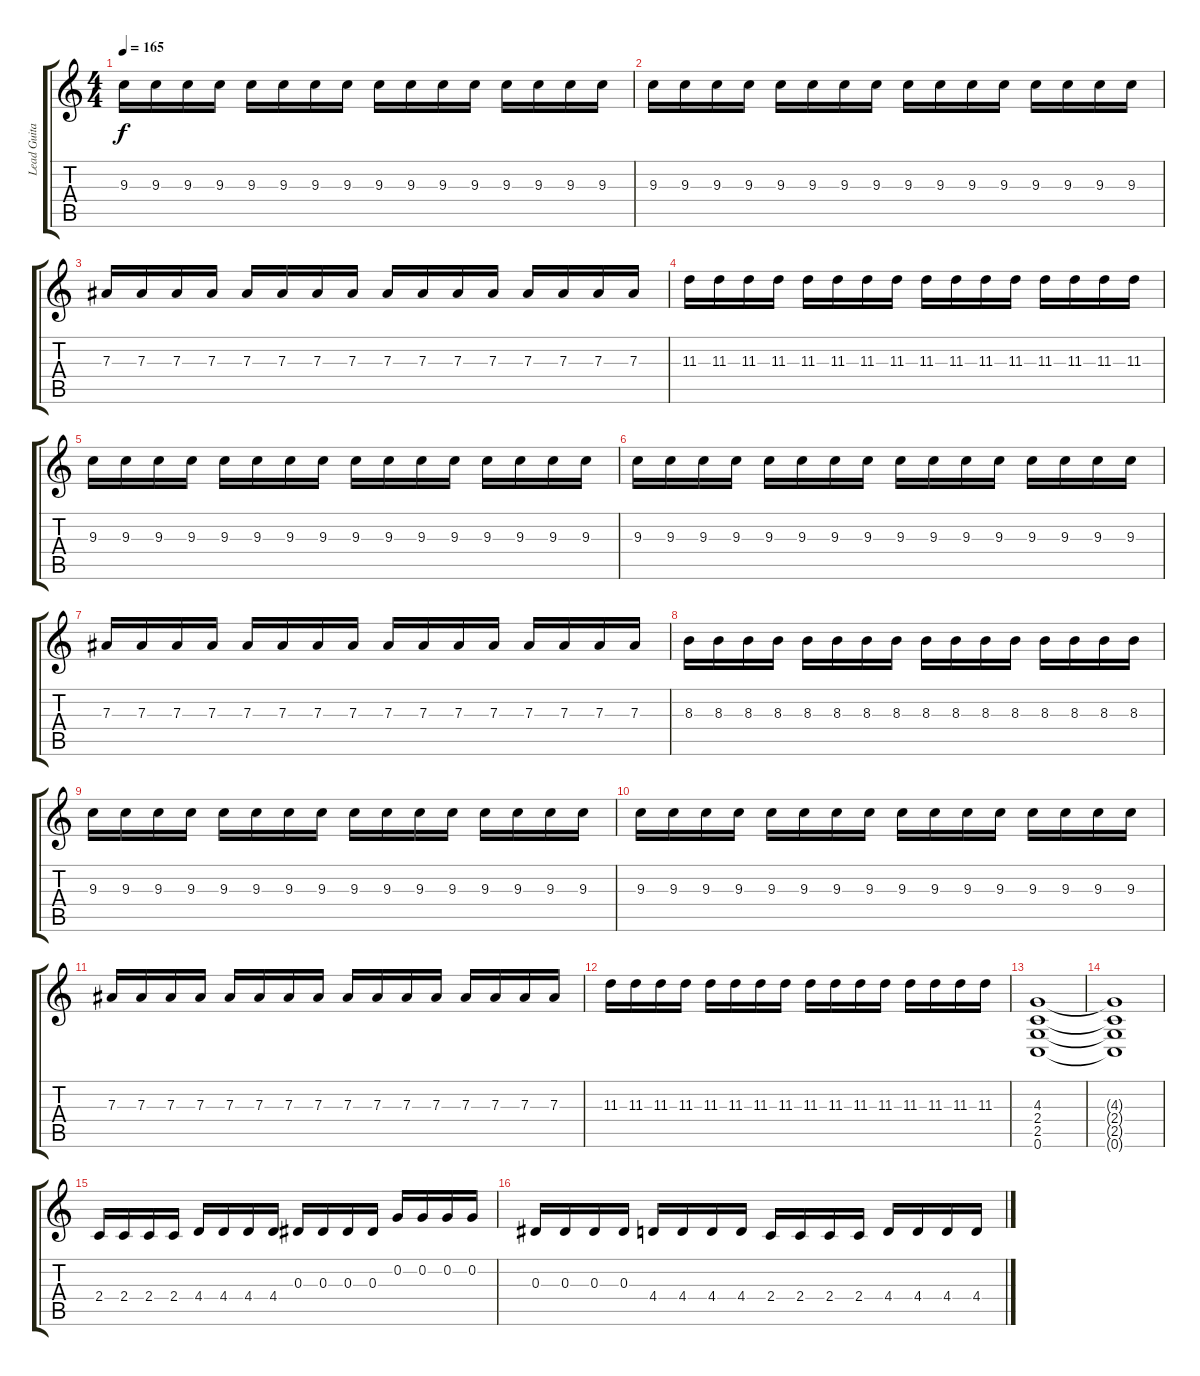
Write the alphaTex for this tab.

\track ("Lead Guitar" "Lead Guita") {instrument distortionguitar}
\staff {score tabs}
\tuning (C4 G3 Eb3 Bb2 F2 C2) {hide}
\ts (4 4)
\tempo 165
\clef g2
\ks c
9.3.16{dy f} 9.3.16 9.3.16 9.3.16 9.3.16 9.3.16 9.3.16 9.3.16 9.3.16 9.3.16 9.3.16 9.3.16 9.3.16 9.3.16 9.3.16 9.3.16 |
9.3.16 9.3.16 9.3.16 9.3.16 9.3.16 9.3.16 9.3.16 9.3.16 9.3.16 9.3.16 9.3.16 9.3.16 9.3.16 9.3.16 9.3.16 9.3.16 |
7.3.16 7.3.16 7.3.16 7.3.16 7.3.16 7.3.16 7.3.16 7.3.16 7.3.16 7.3.16 7.3.16 7.3.16 7.3.16 7.3.16 7.3.16 7.3.16 |
11.3.16 11.3.16 11.3.16 11.3.16 11.3.16 11.3.16 11.3.16 11.3.16 11.3.16 11.3.16 11.3.16 11.3.16 11.3.16 11.3.16 11.3.16 11.3.16 |
9.3.16 9.3.16 9.3.16 9.3.16 9.3.16 9.3.16 9.3.16 9.3.16 9.3.16 9.3.16 9.3.16 9.3.16 9.3.16 9.3.16 9.3.16 9.3.16 |
9.3.16 9.3.16 9.3.16 9.3.16 9.3.16 9.3.16 9.3.16 9.3.16 9.3.16 9.3.16 9.3.16 9.3.16 9.3.16 9.3.16 9.3.16 9.3.16 |
7.3.16 7.3.16 7.3.16 7.3.16 7.3.16 7.3.16 7.3.16 7.3.16 7.3.16 7.3.16 7.3.16 7.3.16 7.3.16 7.3.16 7.3.16 7.3.16 |
8.3.16 8.3.16 8.3.16 8.3.16 8.3.16 8.3.16 8.3.16 8.3.16 8.3.16 8.3.16 8.3.16 8.3.16 8.3.16 8.3.16 8.3.16 8.3.16 |
9.3.16 9.3.16 9.3.16 9.3.16 9.3.16 9.3.16 9.3.16 9.3.16 9.3.16 9.3.16 9.3.16 9.3.16 9.3.16 9.3.16 9.3.16 9.3.16 |
9.3.16 9.3.16 9.3.16 9.3.16 9.3.16 9.3.16 9.3.16 9.3.16 9.3.16 9.3.16 9.3.16 9.3.16 9.3.16 9.3.16 9.3.16 9.3.16 |
7.3.16 7.3.16 7.3.16 7.3.16 7.3.16 7.3.16 7.3.16 7.3.16 7.3.16 7.3.16 7.3.16 7.3.16 7.3.16 7.3.16 7.3.16 7.3.16 |
11.3.16 11.3.16 11.3.16 11.3.16 11.3.16 11.3.16 11.3.16 11.3.16 11.3.16 11.3.16 11.3.16 11.3.16 11.3.16 11.3.16 11.3.16 11.3.16 |
(4.3 2.4 2.5 0.6).1 |
(4.3{t} 2.4{t} 2.5{t} 0.6{t}).1 |
2.4.16 2.4.16 2.4.16 2.4.16 4.4.16 4.4.16 4.4.16 4.4.16 0.3.16 0.3.16 0.3.16 0.3.16 0.2.16 0.2.16 0.2.16 0.2.16 |
0.3.16 0.3.16 0.3.16 0.3.16 4.4.16 4.4.16 4.4.16 4.4.16 2.4.16 2.4.16 2.4.16 2.4.16 4.4.16 4.4.16 4.4.16 4.4.16
